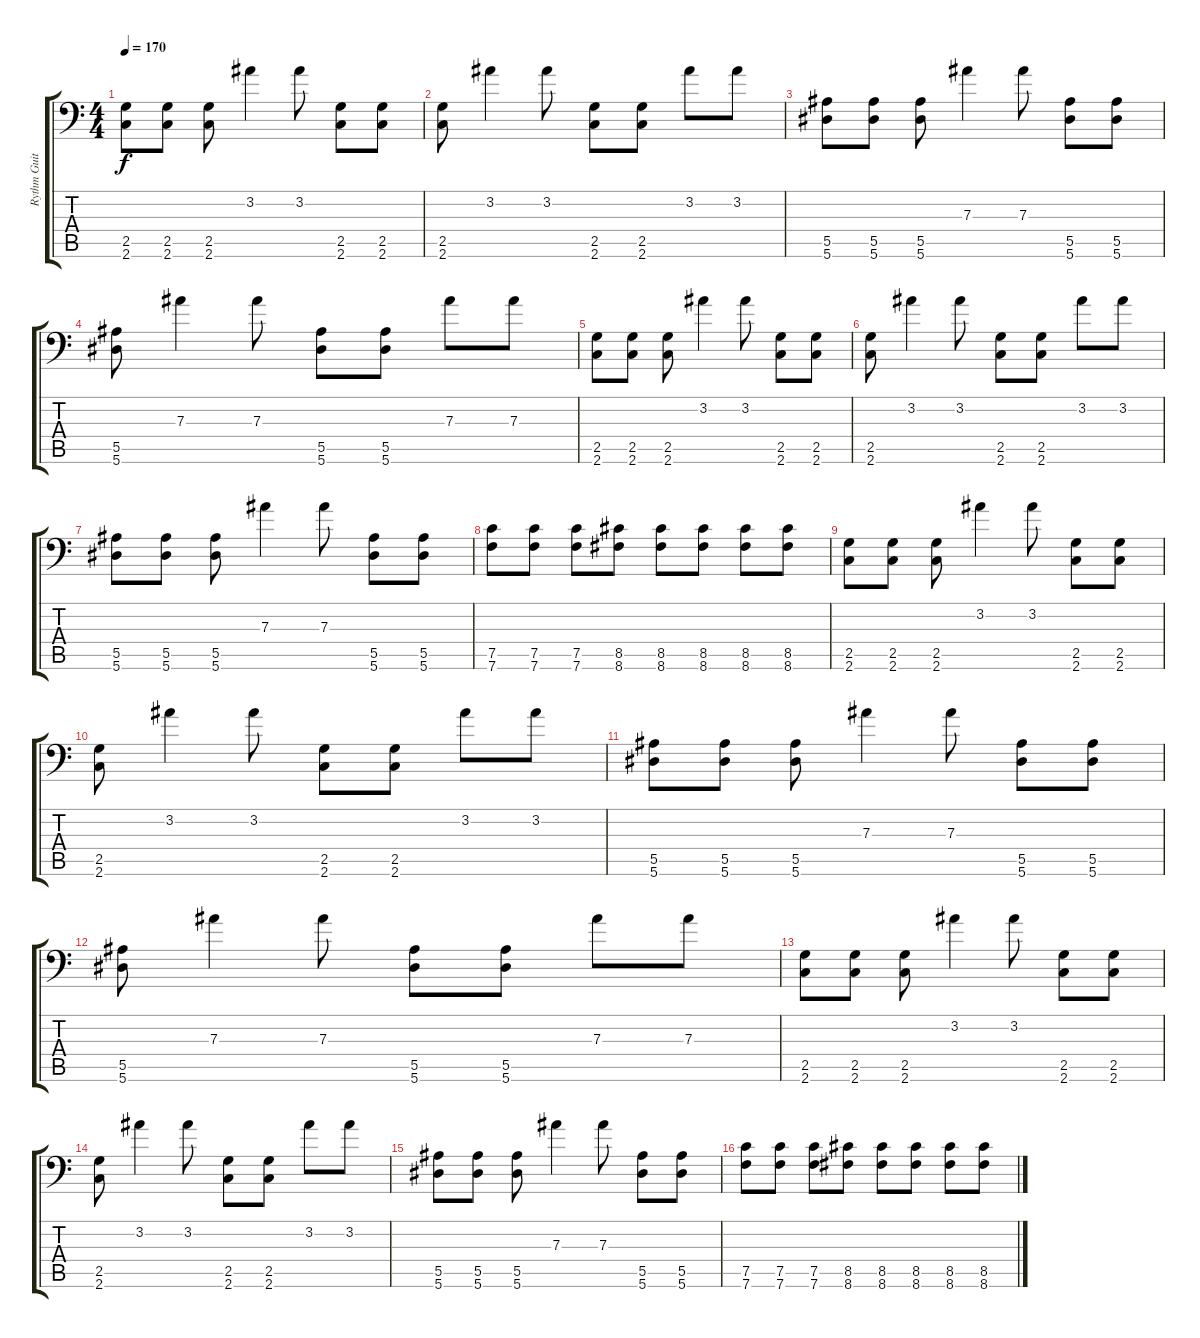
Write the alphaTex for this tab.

\track ("Rythm Guitar" "Rythm Guit") {instrument distortionguitar}
\staff {score tabs}
\tuning (C4 G3 Eb3 Bb2 F2 Bb1) {hide}
\ts (4 4)
\tempo 170
\clef f4
\ks c
(2.5 2.6).8{dy f} (2.5 2.6).8 (2.5 2.6).8 3.2.4 3.2.8 (2.5 2.6).8 (2.5 2.6).8 |
(2.5 2.6).8 3.2.4 3.2.8 (2.5 2.6).8 (2.5 2.6).8 3.2.8 3.2.8 |
(5.5 5.6).8 (5.5 5.6).8 (5.5 5.6).8 7.3.4 7.3.8 (5.5 5.6).8 (5.5 5.6).8 |
(5.5 5.6).8 7.3.4 7.3.8 (5.5 5.6).8 (5.5 5.6).8 7.3.8 7.3.8 |
(2.5 2.6).8 (2.5 2.6).8 (2.5 2.6).8 3.2.4 3.2.8 (2.5 2.6).8 (2.5 2.6).8 |
(2.5 2.6).8 3.2.4 3.2.8 (2.5 2.6).8 (2.5 2.6).8 3.2.8 3.2.8 |
(5.5 5.6).8 (5.5 5.6).8 (5.5 5.6).8 7.3.4 7.3.8 (5.5 5.6).8 (5.5 5.6).8 |
(7.5 7.6).8 (7.5 7.6).8 (7.5 7.6).8 (8.5 8.6).8 (8.5 8.6).8 (8.5 8.6).8 (8.5 8.6).8 (8.5 8.6).8 |
(2.5 2.6).8 (2.5 2.6).8 (2.5 2.6).8 3.2.4 3.2.8 (2.5 2.6).8 (2.5 2.6).8 |
(2.5 2.6).8 3.2.4 3.2.8 (2.5 2.6).8 (2.5 2.6).8 3.2.8 3.2.8 |
(5.5 5.6).8 (5.5 5.6).8 (5.5 5.6).8 7.3.4 7.3.8 (5.5 5.6).8 (5.5 5.6).8 |
(5.5 5.6).8 7.3.4 7.3.8 (5.5 5.6).8 (5.5 5.6).8 7.3.8 7.3.8 |
(2.5 2.6).8 (2.5 2.6).8 (2.5 2.6).8 3.2.4 3.2.8 (2.5 2.6).8 (2.5 2.6).8 |
(2.5 2.6).8 3.2.4 3.2.8 (2.5 2.6).8 (2.5 2.6).8 3.2.8 3.2.8 |
(5.5 5.6).8 (5.5 5.6).8 (5.5 5.6).8 7.3.4 7.3.8 (5.5 5.6).8 (5.5 5.6).8 |
(7.5 7.6).8 (7.5 7.6).8 (7.5 7.6).8 (8.5 8.6).8 (8.5 8.6).8 (8.5 8.6).8 (8.5 8.6).8 (8.5 8.6).8
